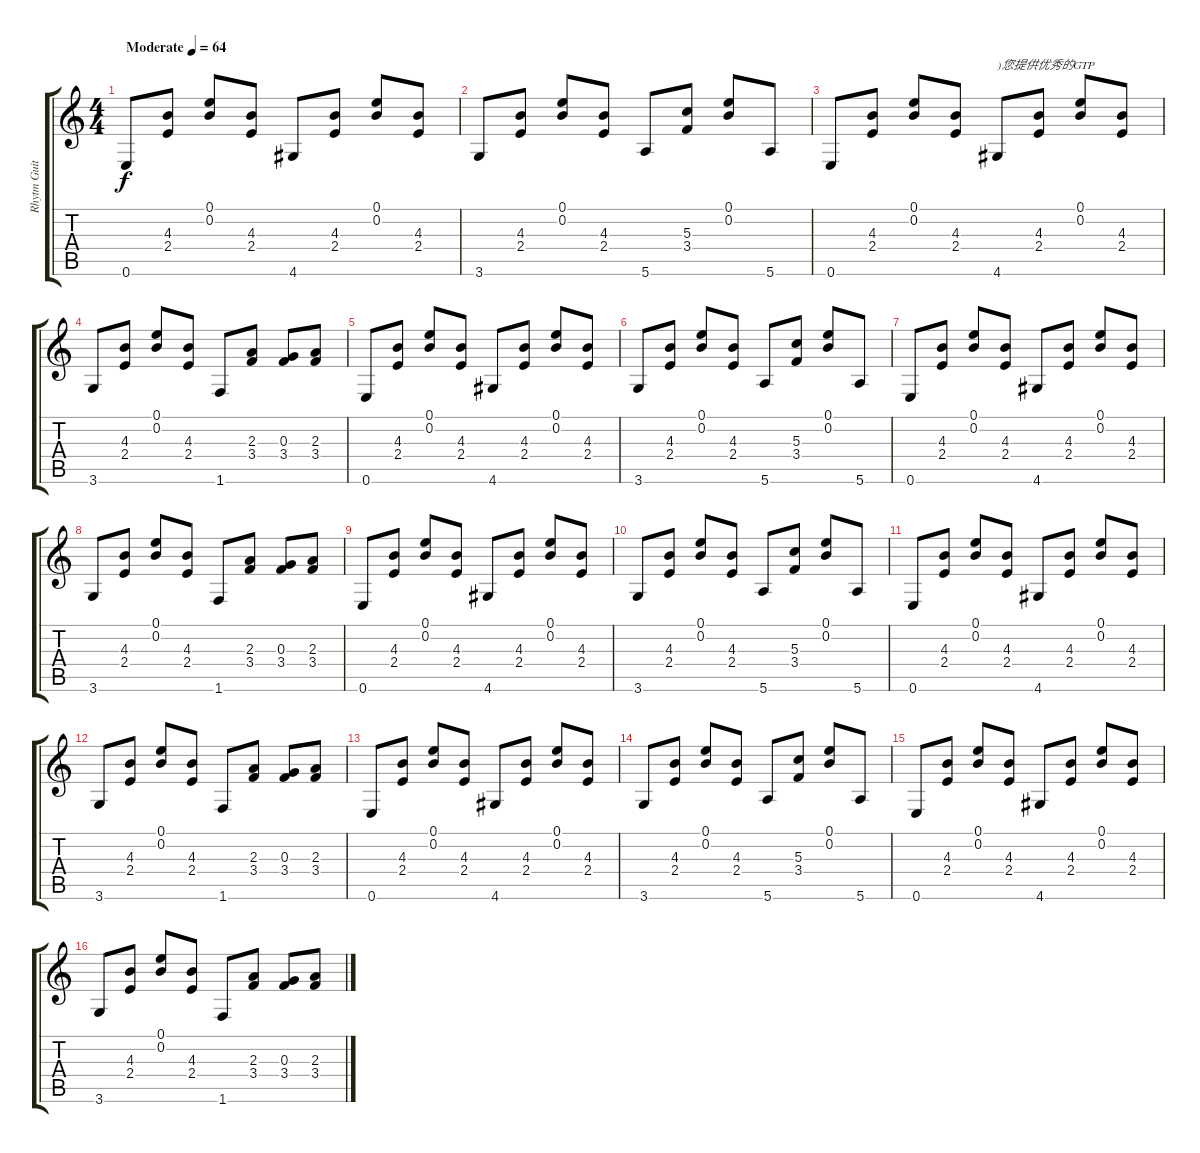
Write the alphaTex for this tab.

\track ("Rhytm Guitar" "Rhytm Guit") {instrument electricguitarjazz}
\staff {score tabs}
\tuning (E4 B3 G3 D3 A2 E2) {hide}
\ts (4 4)
\tempo (64 "Moderate")
\clef g2
\ks c
0.6.8{dy f instrument electricguitarjazz} (4.3 2.4).8 (0.1 0.2).8 (4.3 2.4).8 4.6.8 (4.3 2.4).8 (0.1 0.2).8 (4.3 2.4).8 |
3.6.8 (4.3 2.4).8 (0.1 0.2).8 (4.3 2.4).8 5.6.8 (5.3 3.4).8 (0.1 0.2).8 5.6.8 |
0.6.8 (4.3 2.4).8 (0.1 0.2).8 (4.3 2.4).8 4.6.8{txt ")您提供优秀的GTP"} (4.3 2.4).8 (0.1 0.2).8 (4.3 2.4).8 |
3.6.8 (4.3 2.4).8 (0.1 0.2).8 (4.3 2.4).8 1.6.8 (2.3 3.4).8 (0.3 3.4).8 (2.3 3.4).8 |
0.6.8 (4.3 2.4).8 (0.1 0.2).8 (4.3 2.4).8 4.6.8 (4.3 2.4).8 (0.1 0.2).8 (4.3 2.4).8 |
3.6.8 (4.3 2.4).8 (0.1 0.2).8 (4.3 2.4).8 5.6.8 (5.3 3.4).8 (0.1 0.2).8 5.6.8 |
0.6.8 (4.3 2.4).8 (0.1 0.2).8 (4.3 2.4).8 4.6.8 (4.3 2.4).8 (0.1 0.2).8 (4.3 2.4).8 |
3.6.8 (4.3 2.4).8 (0.1 0.2).8 (4.3 2.4).8 1.6.8 (2.3 3.4).8 (0.3 3.4).8 (2.3 3.4).8 |
0.6.8 (4.3 2.4).8 (0.1 0.2).8 (4.3 2.4).8 4.6.8 (4.3 2.4).8 (0.1 0.2).8 (4.3 2.4).8 |
3.6.8 (4.3 2.4).8 (0.1 0.2).8 (4.3 2.4).8 5.6.8 (5.3 3.4).8 (0.1 0.2).8 5.6.8 |
0.6.8 (4.3 2.4).8 (0.1 0.2).8 (4.3 2.4).8 4.6.8 (4.3 2.4).8 (0.1 0.2).8 (4.3 2.4).8 |
3.6.8 (4.3 2.4).8 (0.1 0.2).8 (4.3 2.4).8 1.6.8 (2.3 3.4).8 (0.3 3.4).8 (2.3 3.4).8 |
0.6.8 (4.3 2.4).8 (0.1 0.2).8 (4.3 2.4).8 4.6.8 (4.3 2.4).8 (0.1 0.2).8 (4.3 2.4).8 |
3.6.8 (4.3 2.4).8 (0.1 0.2).8 (4.3 2.4).8 5.6.8 (5.3 3.4).8 (0.1 0.2).8 5.6.8 |
0.6.8 (4.3 2.4).8 (0.1 0.2).8 (4.3 2.4).8 4.6.8 (4.3 2.4).8 (0.1 0.2).8 (4.3 2.4).8 |
3.6.8 (4.3 2.4).8 (0.1 0.2).8 (4.3 2.4).8 1.6.8 (2.3 3.4).8 (0.3 3.4).8 (2.3 3.4).8
